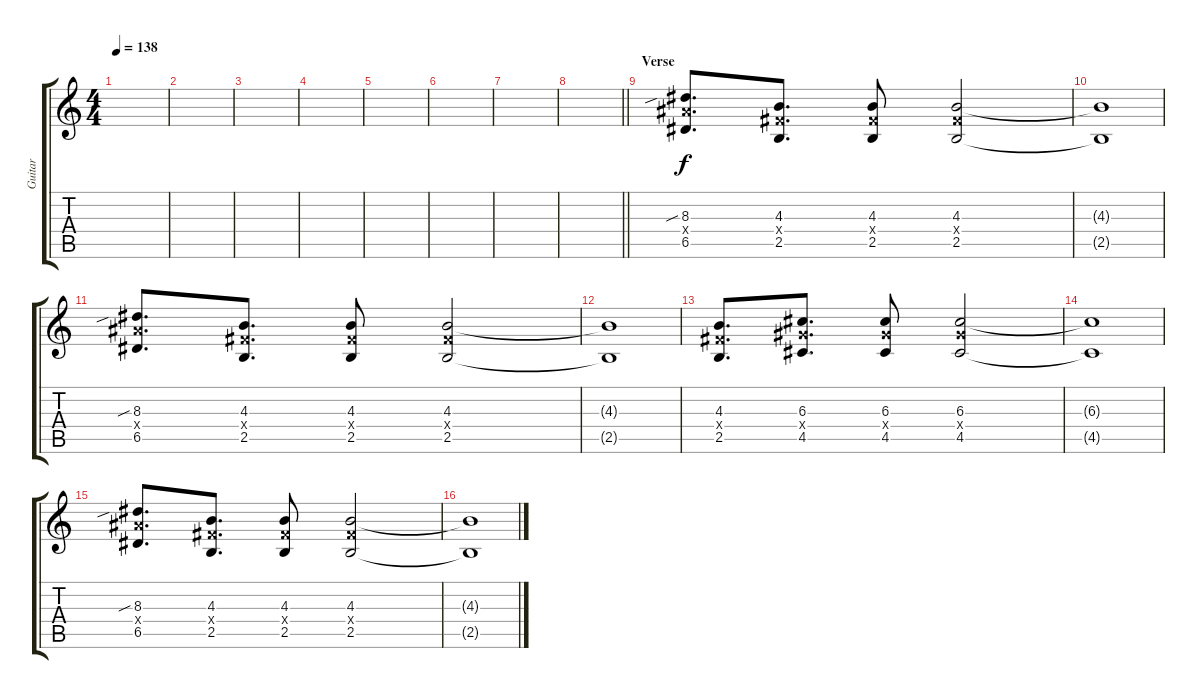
\track ("Guitar" "Guitar") {instrument distortionguitar}
\staff {score tabs}
\tuning (E4 B3 G3 D3 A2 E2) {hide}
\ts (4 4)
\tempo 138
\clef g2
\ks c
|
|
|
|
|
|
|
\barLineRight lightlight
|
\section ("" "Verse")
(8.3{sib} 8.4{x} 6.5).8{d} (4.3 4.4{x} 2.5).8{d} (4.3 4.4{x} 2.5).8 (4.3 4.4{x} 2.5).2{volume 6} |
(4.3{t} 2.5{t}).1 |
(8.3{sib} 8.4{x} 6.5).8{d volume 11} (4.3 4.4{x} 2.5).8{d} (4.3 4.4{x} 2.5).8 (4.3 4.4{x} 2.5).2{volume 6} |
(4.3{t} 2.5{t}).1 |
(4.3 4.4{x} 2.5).8{d volume 11} (6.3 6.4{x} 4.5).8{d} (6.3 6.4{x} 4.5).8 (6.3 6.4{x} 4.5).2{volume 6} |
(6.3{t} 4.5{t}).1 |
(8.3{sib} 8.4{x} 6.5).8{d volume 11} (4.3 4.4{x} 2.5).8{d} (4.3 4.4{x} 2.5).8 (4.3 4.4{x} 2.5).2{volume 6} |
(4.3{t} 2.5{t}).1
